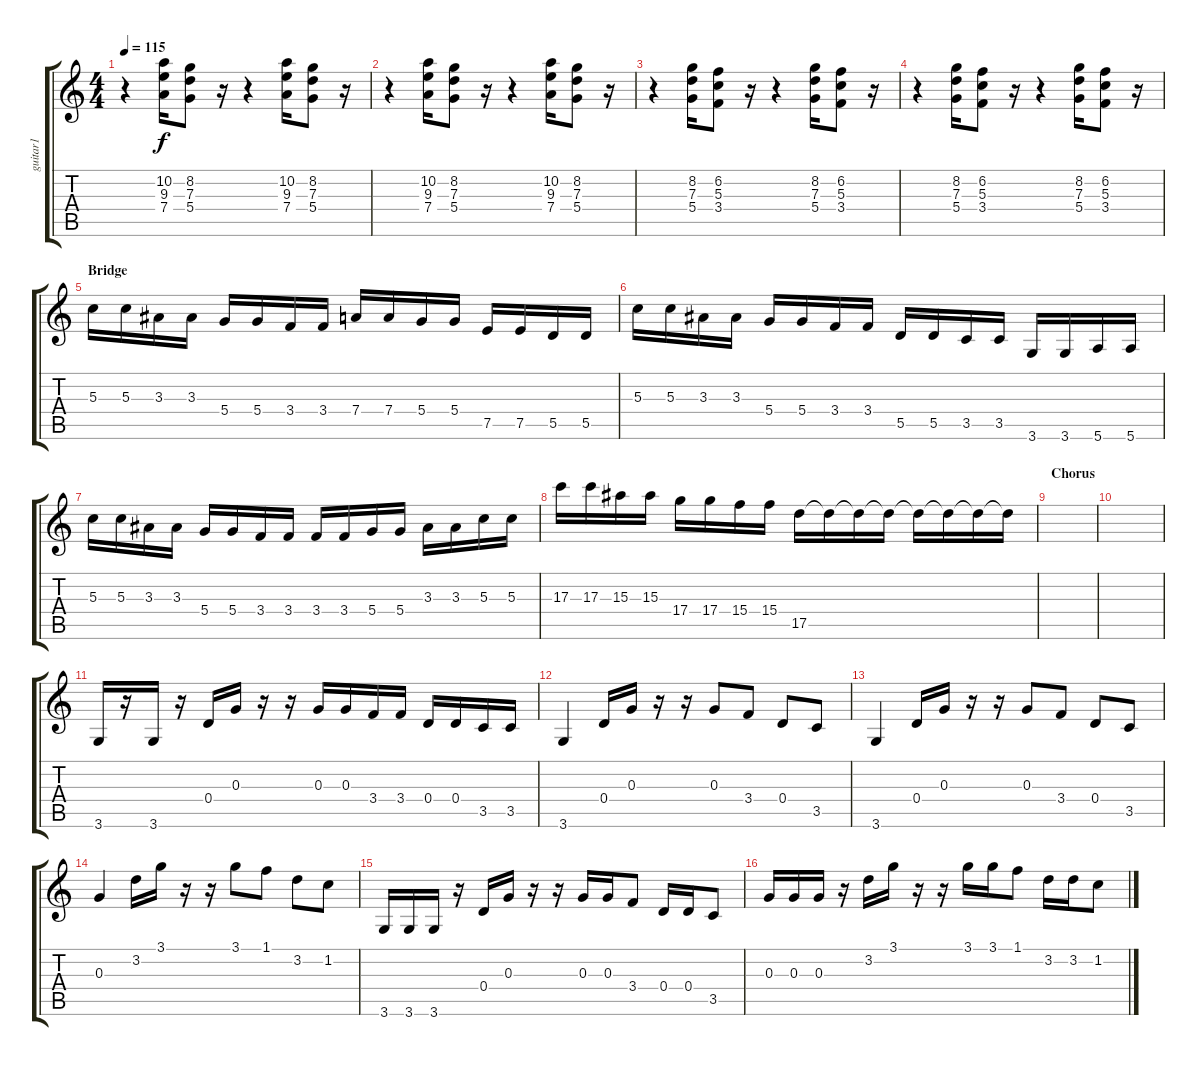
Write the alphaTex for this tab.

\track ("guitar1" "guitar1") {instrument overdrivenguitar}
\staff {score tabs}
\tuning (E4 B3 G3 D3 A2 E2) {hide}
\ts (4 4)
\tempo 115
\clef g2
\ks c
r.4{dy f} (10.2 9.3 7.4).16 (8.2 7.3 5.4).8 r.16 r.4 (10.2 9.3 7.4).16 (8.2 7.3 5.4).8 r.16 |
r.4 (10.2 9.3 7.4).16 (8.2 7.3 5.4).8 r.16 r.4 (10.2 9.3 7.4).16 (8.2 7.3 5.4).8 r.16 |
r.4 (8.2 7.3 5.4).16 (6.2 5.3 3.4).8 r.16 r.4 (8.2 7.3 5.4).16 (6.2 5.3 3.4).8 r.16 |
r.4 (8.2 7.3 5.4).16 (6.2 5.3 3.4).8 r.16 r.4 (8.2 7.3 5.4).16 (6.2 5.3 3.4).8 r.16 |
\section ("" "Bridge")
5.3.16 5.3.16 3.3.16 3.3.16 5.4.16 5.4.16 3.4.16 3.4.16 7.4.16 7.4.16 5.4.16 5.4.16 7.5.16 7.5.16 5.5.16 5.5.16 |
5.3.16 5.3.16 3.3.16 3.3.16 5.4.16 5.4.16 3.4.16 3.4.16 5.5.16 5.5.16 3.5.16 3.5.16 3.6.16 3.6.16 5.6.16 5.6.16 |
5.3.16 5.3.16 3.3.16 3.3.16 5.4.16 5.4.16 3.4.16 3.4.16 3.4.16 3.4.16 5.4.16 5.4.16 3.3.16 3.3.16 5.3.16 5.3.16 |
17.3.16 17.3.16 15.3.16 15.3.16 17.4.16 17.4.16 15.4.16 15.4.16 17.5.16 17.5{t}.16 17.5{t}.16 17.5{t}.16 17.5{t}.16 17.5{t}.16 17.5{t}.16 17.5{t}.16 |
\section ("" "Chorus")
|
|
3.6.16 r.16 3.6.16 r.16 0.4.16 0.3.16 r.16 r.16 0.3.16 0.3.16 3.4.16 3.4.16 0.4.16 0.4.16 3.5.16 3.5.16 |
3.6.4 0.4.16 0.3.16 r.16 r.16 0.3.8 3.4.8 0.4.8 3.5.8 |
3.6.4 0.4.16 0.3.16 r.16 r.16 0.3.8 3.4.8 0.4.8 3.5.8 |
0.3.4 3.2.16 3.1.16 r.16 r.16 3.1.8 1.1.8 3.2.8 1.2.8 |
3.6.16 3.6.16 3.6.16 r.16 0.4.16 0.3.16 r.16 r.16 0.3.16 0.3.16 3.4.8 0.4.16 0.4.16 3.5.8 |
0.3.16 0.3.16 0.3.16 r.16 3.2.16 3.1.16 r.16 r.16 3.1.16 3.1.16 1.1.8 3.2.16 3.2.16 1.2.8
